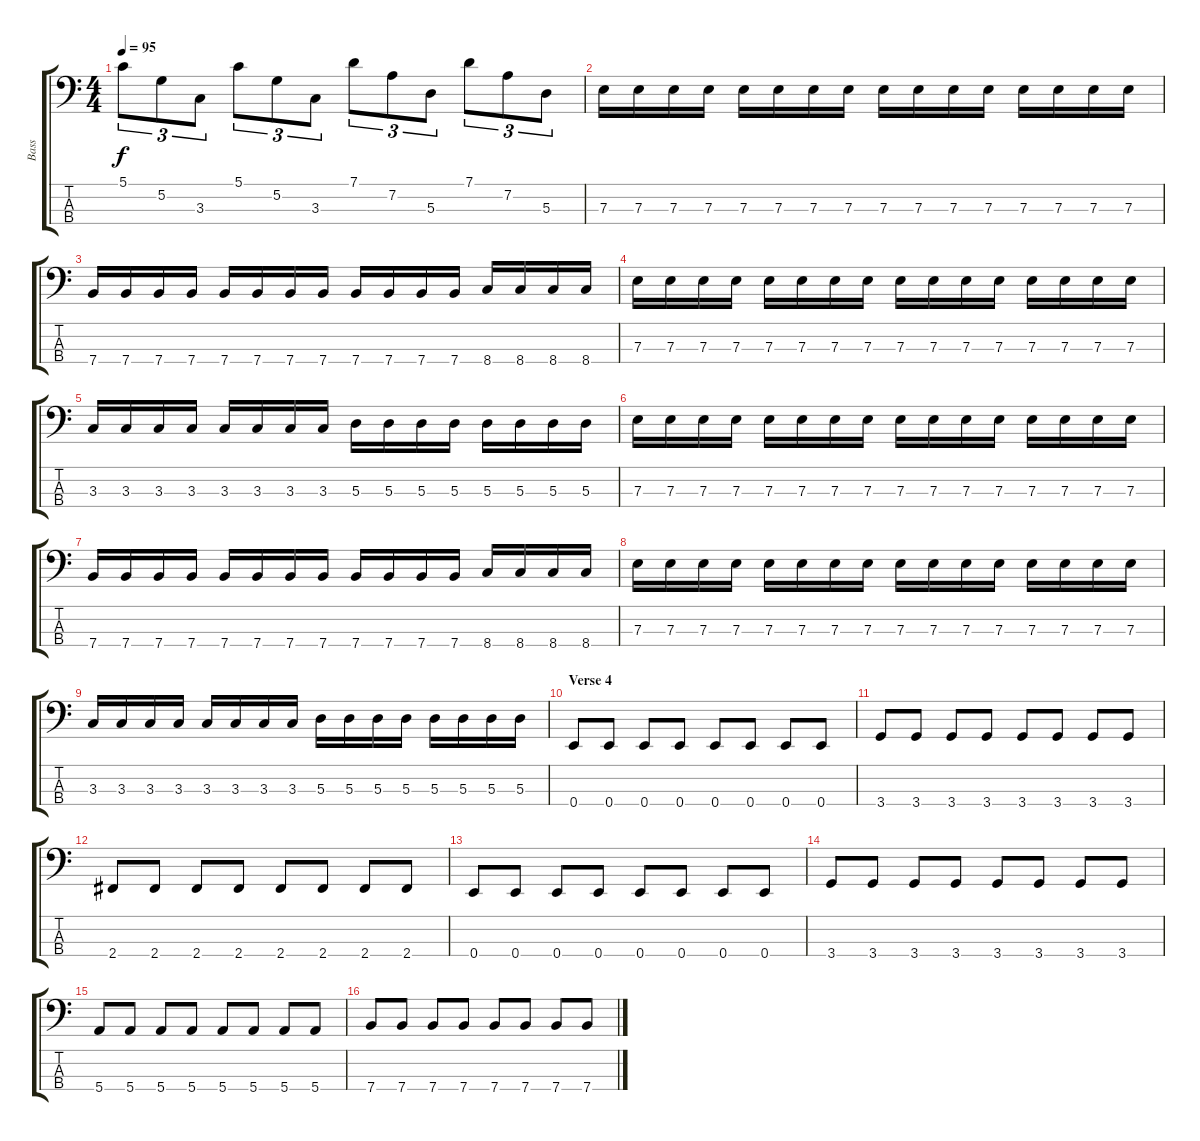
\track ("Bass" "Bass") {instrument electricbassfinger}
\staff {score tabs}
\tuning (G2 D2 A1 E1) {hide}
\ts (4 4)
\tempo 95
\clef f4
\ks c
5.1.8{tu (3 2) dy f} 5.2.8{tu (3 2)} 3.3.8{tu (3 2)} 5.1.8{tu (3 2)} 5.2.8{tu (3 2)} 3.3.8{tu (3 2)} 7.1.8{tu (3 2)} 7.2.8{tu (3 2)} 5.3.8{tu (3 2)} 7.1.8{tu (3 2)} 7.2.8{tu (3 2)} 5.3.8{tu (3 2)} |
7.3.16 7.3.16 7.3.16 7.3.16 7.3.16 7.3.16 7.3.16 7.3.16 7.3.16 7.3.16 7.3.16 7.3.16 7.3.16 7.3.16 7.3.16 7.3.16 |
7.4.16 7.4.16 7.4.16 7.4.16 7.4.16 7.4.16 7.4.16 7.4.16 7.4.16 7.4.16 7.4.16 7.4.16 8.4.16 8.4.16 8.4.16 8.4.16 |
7.3.16 7.3.16 7.3.16 7.3.16 7.3.16 7.3.16 7.3.16 7.3.16 7.3.16 7.3.16 7.3.16 7.3.16 7.3.16 7.3.16 7.3.16 7.3.16 |
3.3.16 3.3.16 3.3.16 3.3.16 3.3.16 3.3.16 3.3.16 3.3.16 5.3.16 5.3.16 5.3.16 5.3.16 5.3.16 5.3.16 5.3.16 5.3.16 |
7.3.16 7.3.16 7.3.16 7.3.16 7.3.16 7.3.16 7.3.16 7.3.16 7.3.16 7.3.16 7.3.16 7.3.16 7.3.16 7.3.16 7.3.16 7.3.16 |
7.4.16 7.4.16 7.4.16 7.4.16 7.4.16 7.4.16 7.4.16 7.4.16 7.4.16 7.4.16 7.4.16 7.4.16 8.4.16 8.4.16 8.4.16 8.4.16 |
7.3.16 7.3.16 7.3.16 7.3.16 7.3.16 7.3.16 7.3.16 7.3.16 7.3.16 7.3.16 7.3.16 7.3.16 7.3.16 7.3.16 7.3.16 7.3.16 |
3.3.16 3.3.16 3.3.16 3.3.16 3.3.16 3.3.16 3.3.16 3.3.16 5.3.16 5.3.16 5.3.16 5.3.16 5.3.16 5.3.16 5.3.16 5.3.16 |
\section ("" "Verse 4")
0.4.8 0.4.8 0.4.8 0.4.8 0.4.8 0.4.8 0.4.8 0.4.8 |
3.4.8 3.4.8 3.4.8 3.4.8 3.4.8 3.4.8 3.4.8 3.4.8 |
2.4.8 2.4.8 2.4.8 2.4.8 2.4.8 2.4.8 2.4.8 2.4.8 |
0.4.8 0.4.8 0.4.8 0.4.8 0.4.8 0.4.8 0.4.8 0.4.8 |
3.4.8 3.4.8 3.4.8 3.4.8 3.4.8 3.4.8 3.4.8 3.4.8 |
5.4.8 5.4.8 5.4.8 5.4.8 5.4.8 5.4.8 5.4.8 5.4.8 |
7.4.8 7.4.8 7.4.8 7.4.8 7.4.8 7.4.8 7.4.8 7.4.8
